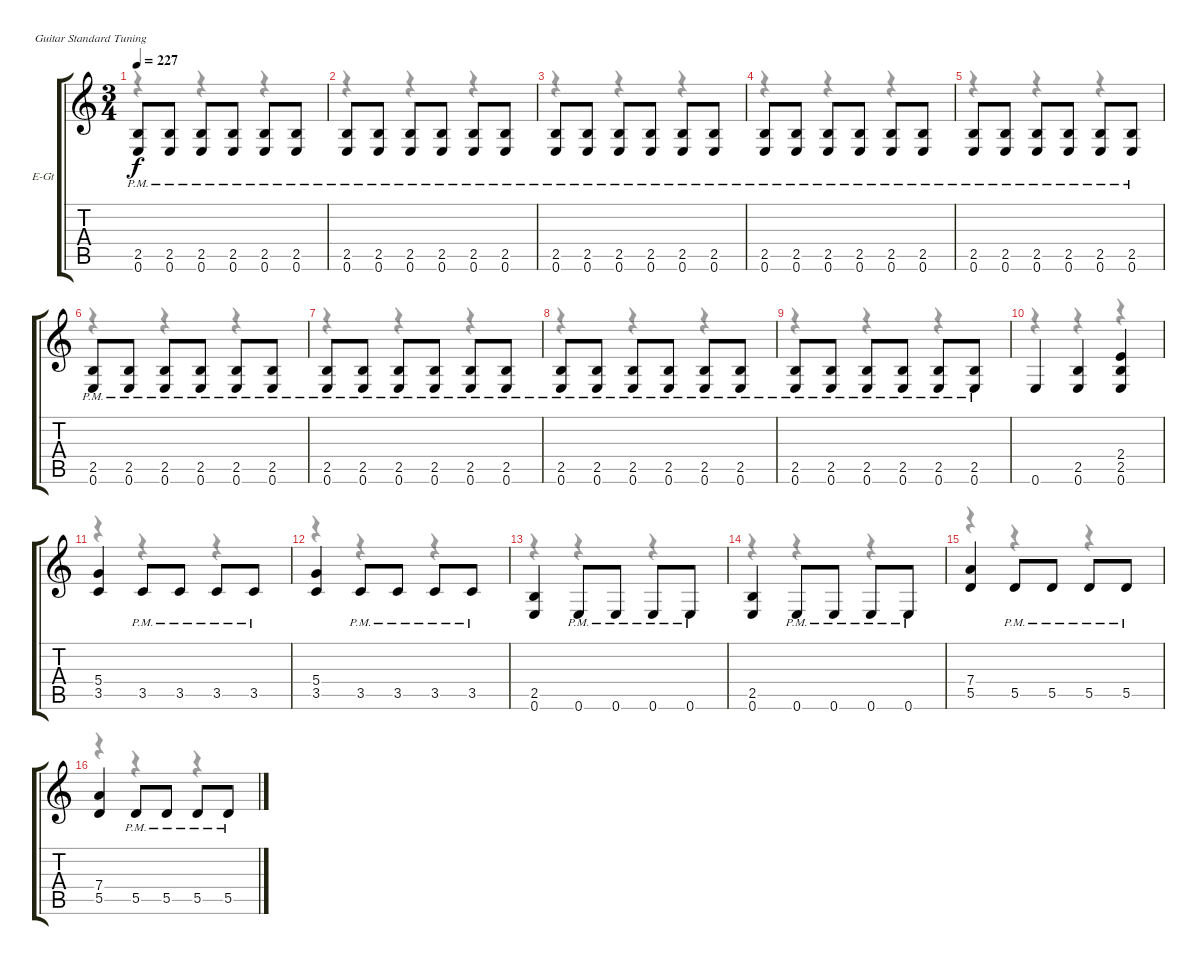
\bracketExtendMode groupsimilarinstruments
\firstSystemTrackNameOrientation horizontal
\otherSystemsTrackNameOrientation horizontal
\track ("Track 2" "E-Gt") {instrument distortionguitar}
\staff {score tabs}
\tuning (E4 B3 G3 D3 A2 E2)
\voice
\ts (3 4)
\tempo 227
\clef g2
\ks c
(2.5{pm} 0.6{pm}).8{dy f} (2.5{pm} 0.6{pm}).8 (2.5{pm} 0.6{pm}).8 (2.5{pm} 0.6{pm}).8 (2.5{pm} 0.6{pm}).8 (2.5{pm} 0.6{pm}).8 |
(2.5{pm} 0.6{pm}).8 (2.5{pm} 0.6{pm}).8 (2.5{pm} 0.6{pm}).8 (2.5{pm} 0.6{pm}).8 (2.5{pm} 0.6{pm}).8 (2.5{pm} 0.6{pm}).8 |
(2.5{pm} 0.6{pm}).8 (2.5{pm} 0.6{pm}).8 (2.5{pm} 0.6{pm}).8 (2.5{pm} 0.6{pm}).8 (2.5{pm} 0.6{pm}).8 (2.5{pm} 0.6{pm}).8 |
(2.5{pm} 0.6{pm}).8 (2.5{pm} 0.6{pm}).8 (2.5{pm} 0.6{pm}).8 (2.5{pm} 0.6{pm}).8 (2.5{pm} 0.6{pm}).8 (2.5{pm} 0.6{pm}).8 |
(2.5{pm} 0.6{pm}).8 (2.5{pm} 0.6{pm}).8 (2.5{pm} 0.6{pm}).8 (2.5{pm} 0.6{pm}).8 (2.5{pm} 0.6{pm}).8 (2.5{pm} 0.6{pm}).8 |
(2.5{pm} 0.6{pm}).8 (2.5{pm} 0.6{pm}).8 (2.5{pm} 0.6{pm}).8 (2.5{pm} 0.6{pm}).8 (2.5{pm} 0.6{pm}).8 (2.5{pm} 0.6{pm}).8 |
(2.5{pm} 0.6{pm}).8 (2.5{pm} 0.6{pm}).8 (2.5{pm} 0.6{pm}).8 (2.5{pm} 0.6{pm}).8 (2.5{pm} 0.6{pm}).8 (2.5{pm} 0.6{pm}).8 |
(2.5{pm} 0.6{pm}).8 (2.5{pm} 0.6{pm}).8 (2.5{pm} 0.6{pm}).8 (2.5{pm} 0.6{pm}).8 (2.5{pm} 0.6{pm}).8 (2.5{pm} 0.6{pm}).8 |
(2.5{pm} 0.6{pm}).8 (2.5{pm} 0.6{pm}).8 (2.5{pm} 0.6{pm}).8 (2.5{pm} 0.6{pm}).8 (2.5{pm} 0.6{pm}).8 (2.5{pm} 0.6{pm}).8 |
0.6.4 (2.5 0.6).4 (2.4 2.5 0.6).4 |
(5.4 3.5).4 3.5{pm}.8 3.5{pm}.8 3.5{pm}.8 3.5{pm}.8 |
(5.4 3.5).4 3.5{pm}.8 3.5{pm}.8 3.5{pm}.8 3.5{pm}.8 |
(2.5 0.6).4 0.6{pm}.8 0.6{pm}.8 0.6{pm}.8 0.6{pm}.8 |
(2.5 0.6).4 0.6{pm}.8 0.6{pm}.8 0.6{pm}.8 0.6{pm}.8 |
(7.4 5.5).4 5.5{pm}.8 5.5{pm}.8 5.5{pm}.8 5.5{pm}.8 |
(7.4 5.5).4 5.5{pm}.8 5.5{pm}.8 5.5{pm}.8 5.5{pm}.8
\voice
\clef g2
\ottava regular
\simile none
\ks c
r.4{dy mf} r.4 r.4 |
r.4 r.4 r.4 |
r.4 r.4 r.4 |
r.4 r.4 r.4 |
r.4 r.4 r.4 |
r.4 r.4 r.4 |
r.4 r.4 r.4 |
r.4 r.4 r.4 |
r.4 r.4 r.4 |
r.4 r.4 r.4 |
r.4 r.4 r.4 |
r.4 r.4 r.4 |
r.4 r.4 r.4 |
r.4 r.4 r.4 |
r.4 r.4 r.4 |
r.4 r.4 r.4
